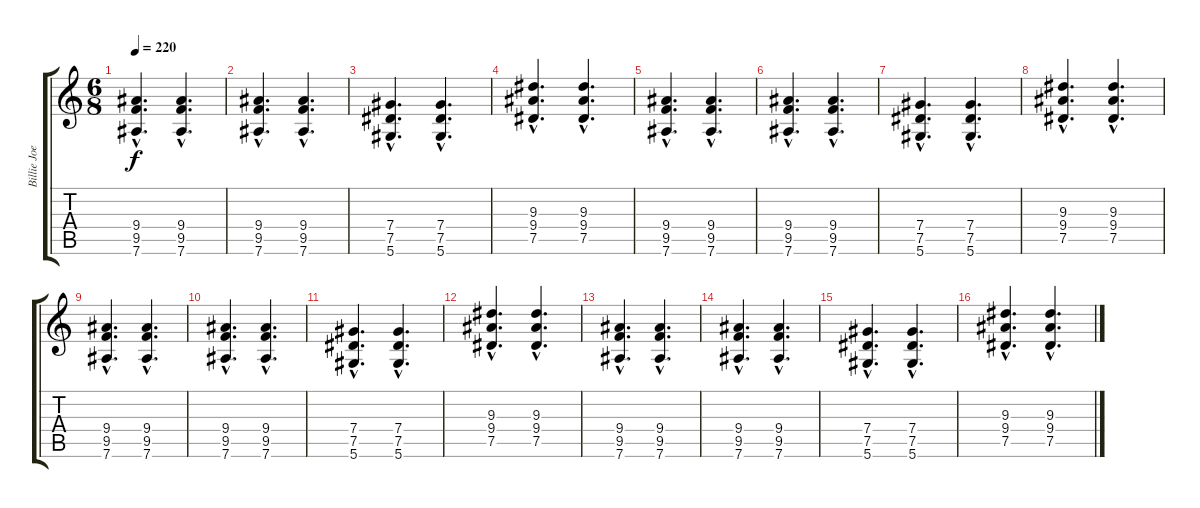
\track ("Billie Joe Guitar" "Billie Joe") {instrument distortionguitar}
\staff {score tabs}
\tuning (Eb4 Bb3 Gb3 Db3 Ab2 Eb2) {hide}
\ts (6 8)
\tempo 220
\clef g2
\ks c
(9.4{hac} 9.5{hac} 7.6{hac}).4{d dy f} (9.4{hac} 9.5{hac} 7.6{hac}).4{d} |
(9.4{hac} 9.5{hac} 7.6{hac}).4{d} (9.4{hac} 9.5{hac} 7.6{hac}).4{d} |
(7.4{hac} 7.5{hac} 5.6{hac}).4{d} (7.4{hac} 7.5{hac} 5.6{hac}).4{d} |
(9.3{hac} 9.4{hac} 7.5{hac}).4{d} (9.3{hac} 9.4{hac} 7.5{hac}).4{d} |
(9.4{hac} 9.5{hac} 7.6{hac}).4{d} (9.4{hac} 9.5{hac} 7.6{hac}).4{d} |
(9.4{hac} 9.5{hac} 7.6{hac}).4{d} (9.4{hac} 9.5{hac} 7.6{hac}).4{d} |
(7.4{hac} 7.5{hac} 5.6{hac}).4{d} (7.4{hac} 7.5{hac} 5.6{hac}).4{d} |
(9.3{hac} 9.4{hac} 7.5{hac}).4{d} (9.3{hac} 9.4{hac} 7.5{hac}).4{d} |
(9.4{hac} 9.5{hac} 7.6{hac}).4{d} (9.4{hac} 9.5{hac} 7.6{hac}).4{d} |
(9.4{hac} 9.5{hac} 7.6{hac}).4{d} (9.4{hac} 9.5{hac} 7.6{hac}).4{d} |
(7.4{hac} 7.5{hac} 5.6{hac}).4{d} (7.4{hac} 7.5{hac} 5.6{hac}).4{d} |
(9.3{hac} 9.4{hac} 7.5{hac}).4{d} (9.3{hac} 9.4{hac} 7.5{hac}).4{d} |
(9.4{hac} 9.5{hac} 7.6{hac}).4{d} (9.4{hac} 9.5{hac} 7.6{hac}).4{d} |
(9.4{hac} 9.5{hac} 7.6{hac}).4{d} (9.4{hac} 9.5{hac} 7.6{hac}).4{d} |
(7.4{hac} 7.5{hac} 5.6{hac}).4{d} (7.4{hac} 7.5{hac} 5.6{hac}).4{d} |
(9.3{hac} 9.4{hac} 7.5{hac}).4{d} (9.3{hac} 9.4{hac} 7.5{hac}).4{d}
